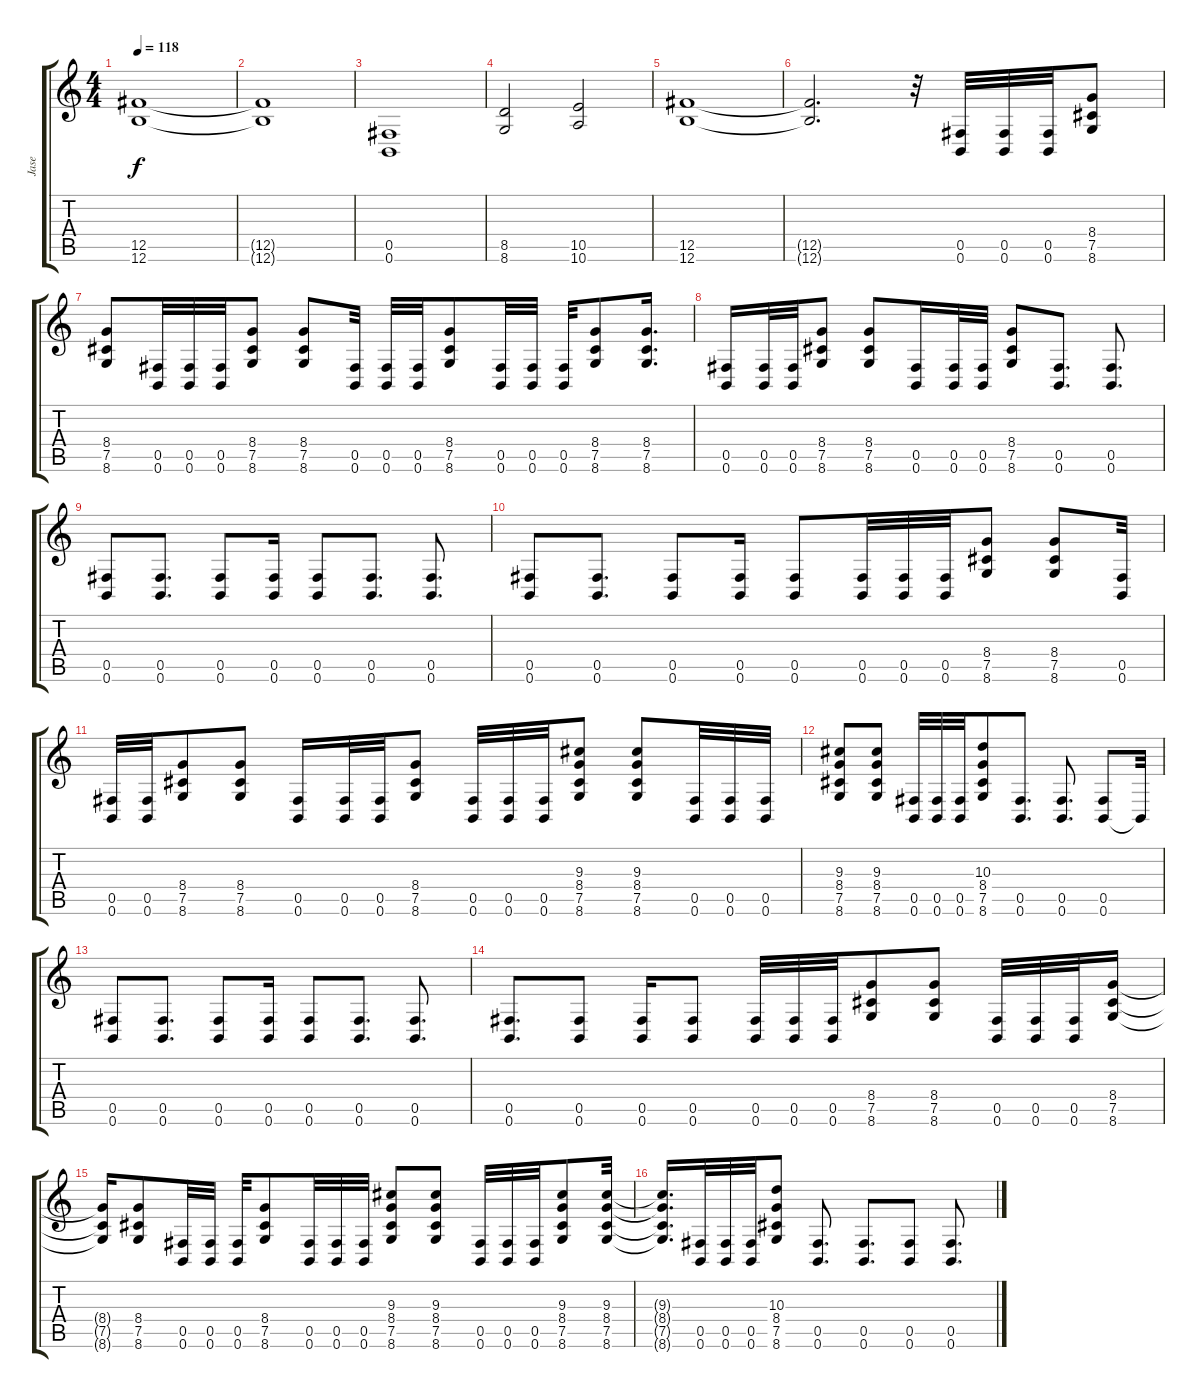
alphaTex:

\track ("Jase" "Jase") {instrument distortionguitar}
\staff {score tabs}
\tuning (Db4 Ab3 E3 B2 Gb2 B1) {hide}
\ts (4 4)
\tempo 118
\clef g2
\ks c
(12.5 12.6).1{dy f} |
(12.5{t} 12.6{t}).1 |
(0.5 0.6).1 |
(8.5 8.6).2 (10.5 10.6).2 |
(12.5 12.6).1 |
(12.5{t} 12.6{t}).2{d} r.32 (0.5 0.6).32 (0.5 0.6).32 (0.5 0.6).32 (8.4 7.5 8.6).8 |
(8.4 7.5 8.6).8 (0.5 0.6).32 (0.5 0.6).32 (0.5 0.6).32 (8.4 7.5 8.6).8 (8.4 7.5 8.6).8 (0.5 0.6).32 (0.5 0.6).32 (0.5 0.6).32 (8.4 7.5 8.6).8 (0.5 0.6).32 (0.5 0.6).32 (0.5 0.6).32 (8.4 7.5 8.6).8 (8.4 7.5 8.6).16{d} |
(0.5 0.6).16 (0.5 0.6).32 (0.5 0.6).32 (8.4 7.5 8.6).8 (8.4 7.5 8.6).8 (0.5 0.6).16 (0.5 0.6).32 (0.5 0.6).32 (8.4 7.5 8.6).8 (0.5 0.6).8{d} (0.5 0.6).8{d} |
(0.5 0.6).8 (0.5 0.6).8{d} (0.5 0.6).8 (0.5 0.6).16 (0.5 0.6).8 (0.5 0.6).8{d} (0.5 0.6).8{d} |
(0.5 0.6).8 (0.5 0.6).8{d} (0.5 0.6).8 (0.5 0.6).16 (0.5 0.6).8 (0.5 0.6).32 (0.5 0.6).32 (0.5 0.6).32 (8.4 7.5 8.6).8 (8.4 7.5 8.6).8 (0.5 0.6).32 |
(0.5 0.6).32 (0.5 0.6).32 (8.4 7.5 8.6).8 (8.4 7.5 8.6).8 (0.5 0.6).16 (0.5 0.6).32 (0.5 0.6).32 (8.4 7.5 8.6).8 (0.5 0.6).32 (0.5 0.6).32 (0.5 0.6).32 (9.3 8.4 7.5 8.6).8 (9.3 8.4 7.5 8.6).8 (0.5 0.6).32 (0.5 0.6).32 (0.5 0.6).32 |
(9.3 8.4 7.5 8.6).8 (9.3 8.4 7.5 8.6).8 (0.5 0.6).32 (0.5 0.6).32 (0.5 0.6).32 (10.3 8.4 7.5 8.6).8 (0.5 0.6).8{d} (0.5 0.6).8{d} (0.5 0.6).8 0.6{t}.32 |
(0.5 0.6).8 (0.5 0.6).8{d} (0.5 0.6).8 (0.5 0.6).16 (0.5 0.6).8 (0.5 0.6).8{d} (0.5 0.6).8{d} |
(0.5 0.6).8{d} (0.5 0.6).8 (0.5 0.6).16 (0.5 0.6).8 (0.5 0.6).32 (0.5 0.6).32 (0.5 0.6).32 (8.4 7.5 8.6).8 (8.4 7.5 8.6).8 (0.5 0.6).32 (0.5 0.6).32 (0.5 0.6).32 (8.4 7.5 8.6).16 |
(8.4{t} 7.5{t} 8.6{t}).16 (8.4 7.5 8.6).8 (0.5 0.6).32 (0.5 0.6).32 (0.5 0.6).32 (8.4 7.5 8.6).8 (0.5 0.6).32 (0.5 0.6).32 (0.5 0.6).32 (9.3 8.4 7.5 8.6).8 (9.3 8.4 7.5 8.6).8 (0.5 0.6).32 (0.5 0.6).32 (0.5 0.6).32 (9.3 8.4 7.5 8.6).8 (9.3 8.4 7.5 8.6).32 |
(9.3{t} 8.4{t} 7.5{t} 8.6{t}).16{d} (0.5 0.6).32 (0.5 0.6).32 (0.5 0.6).32 (10.3 8.4 7.5 8.6).8 (0.5 0.6).8{d} (0.5 0.6).8{d} (0.5 0.6).8 (0.5 0.6).8{d}
